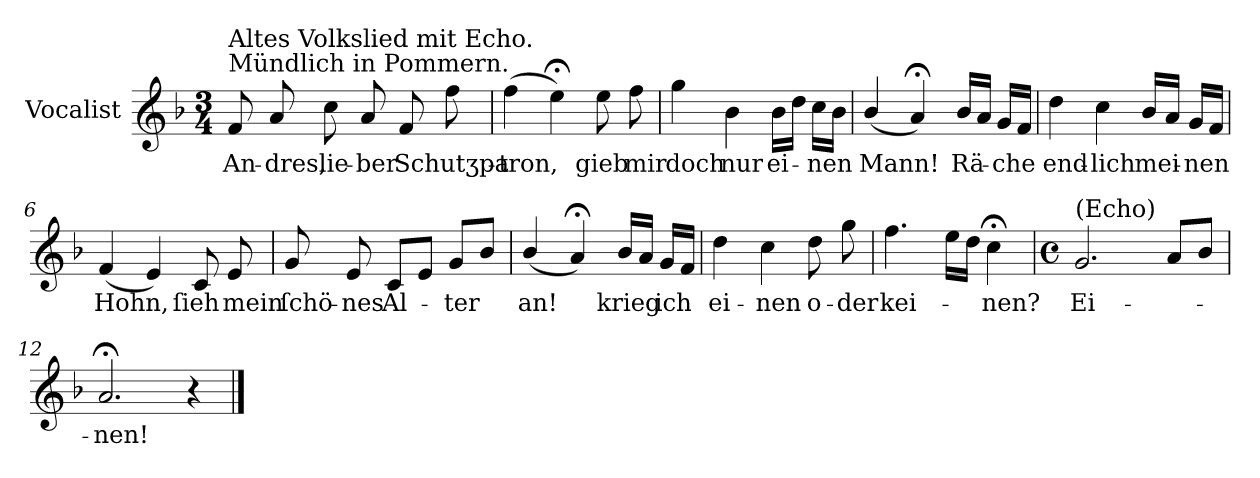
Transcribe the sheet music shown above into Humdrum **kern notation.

**kern	**text
*part1	*part1
*staff1	*staff1
*I"Vocalist	*
*k[b-]	*
*F:	*
*M3/4	*
=1	=1
!LO:TX:a:t=Mündlich in Pommern.	!
!LO:TX:a:t=Altes Volkslied mit Echo.	!
8f	An-
8a	-dres,
8cc	lie-
8a	-ber
8f	Schutʒpa-
8ff	.
=2	=2
(4ff	-tron,
4ee;<)	.
8ee	gieb
8ff	mir
=3	=3
4gg	doch
4b-	nur
16b-LL	ei-
16ddJJ	.
16ccLL	-nen
16b-JJ	.
=4	=4
(4b-/	Mann!
4a;<)	.
16b-LL	Rä-
16aJJ	.
16gLL	-che
16fJJ	.
=5	=5
4dd	end-
4cc	-lich
16b-LL	mei-
16aJJ	.
16gLL	-nen
16fJJ	.
=6	=6
(4f	Hohn,
4e)	.
8c	ſieh
8e	mein
=7	=7
8g	ſchö-
8e	-nes
8cL	Al-
8eJ	.
8gL	-ter
8b-J	.
=8	=8
(4b-/	an!
4a;<)	.
16b-LL	krieg
16aJJ	.
16gLL	ich
16fJJ	.
=9	=9
4dd	ei-
4cc	-nen
8dd	o-
8gg	-der
=10	=10
4.ff	kei-
16eeLL	.
16ddJJ	.
4cc;<	-nen?
=11	=11
*M4/4	*
*met(c)	*
!LO:TX:a:t=(Echo)	!
2.g	Ei-
8aL	.
8b-J	.
=12	=12
2.a;<	-nen!
4r	.
==	==
*-	*-
